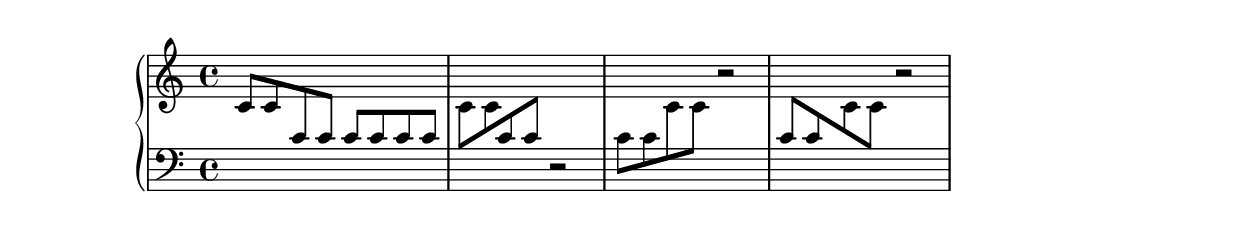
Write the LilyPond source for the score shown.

\version "1.3.146"
\header{
texidoc="
Beams can be typeset over fixed distance aligned staves, beam
beautification doesn't really work, but knees do. Beams should be
behave well, wherever the switching point is.
"
}
\score{
	\context PianoStaff <
	\context Staff=one \notes\relative c'{
		\stemUp [c8 c \translator Staff=two \stemUp c c]
		[c c c c]
		\translator Staff=one
		\stemDown [c8 c \translator Staff=two \stemUp c c]
		r2
		\stemDown [c8 c \translator Staff=one \stemDown c c]
		r2
		\translator Staff=two
		\stemUp [c8 c \translator Staff=one \stemDown c c]
		r2
	}
	\context Staff=two \notes\relative c'{
		\clef bass
		s1
		s1
		s1
		s1
	}
	>
}


